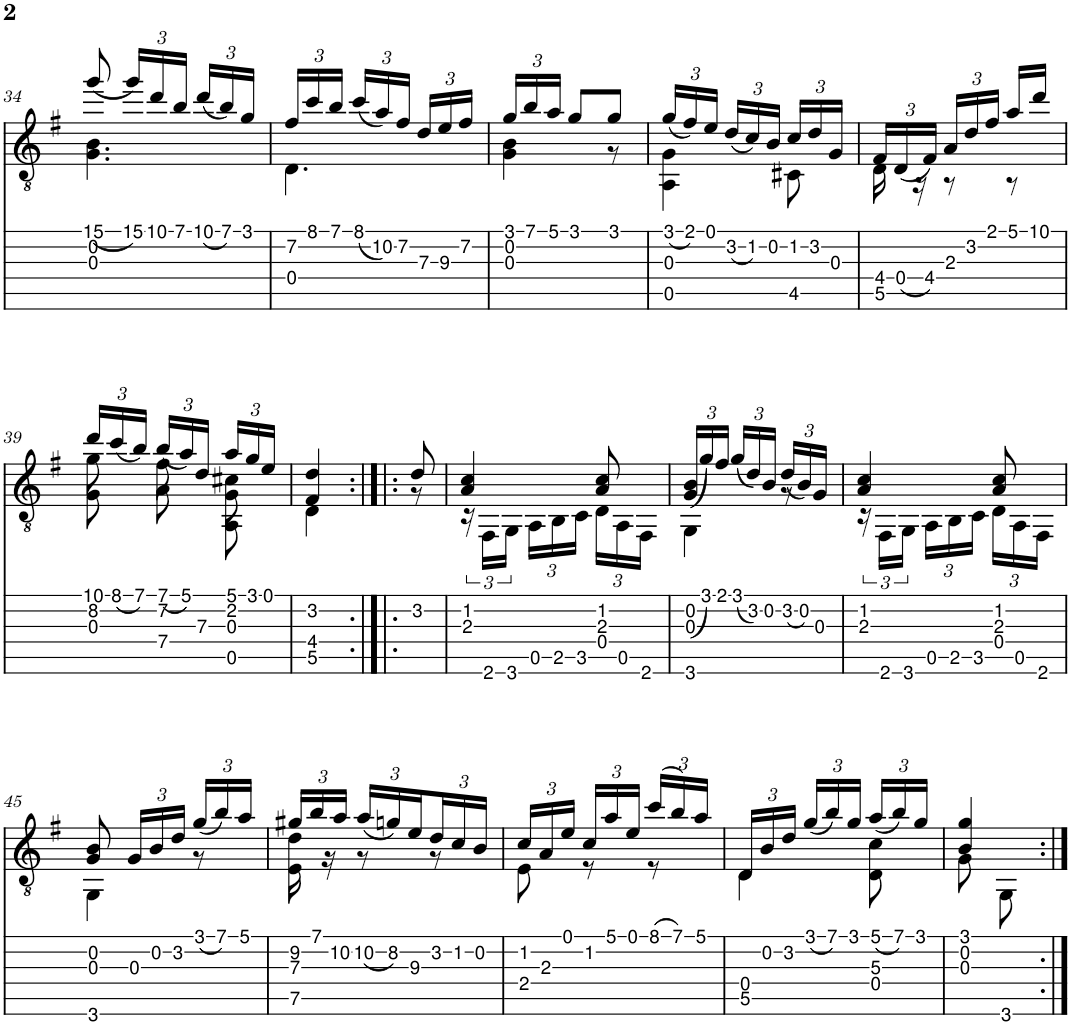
**kern	**kern
*part1	*part1
*staff2	*staff1
*I"Guitar	*
!!LO:PB:g=z
*	*clefGv2
*k[f#]	*k[f#]
*G:	*G:
*M3/8	*M3/8
=34	=34
*^	*^
8ggL	4.G 4.B	(<8gg/	4.G\ 4.B\
*Xbrackettup	*	*Xbrackettup	*
24ggL	.	24gg/LL)	.
24dd	.	24dd/	.
24b	.	24b/JJ	.
24dd	.	(<24dd/LL	.
24b	.	24b/)	.
24gJJ	.	24g/JJ	.
=35	=35	=35	=35
24f#LL	4.D	24f#/LL	4.D\
24cc	.	24cc/	.
24b	.	24b/JJ	.
24cc	.	(<24cc/LL	.
24a	.	24a/)	.
24f#	.	24f#/JJ	.
24d	.	24d/LL	.
24e	.	24e/	.
24f#JJ	.	24f#/JJ	.
=36	=36	=36	=36
24gLL	4G 4B	24g/LL	4G\ 4B\
24b	.	24b/	.
24aJ	.	24a/JJ	.
8g	.	8g/L	.
8gJ	8r	8g/J	8r
=37	=37	=37	=37
24gLL	4AA 4G	(<24g/LL	4AA\ 4G\
24f#	.	24f#/)	.
24e	.	24e/JJ	.
24d	.	(<24d/LL	.
24c	.	24c/)	.
24B	.	24B/JJ	.
24c	8C#X	24c/LL	8C#X\
24d	.	24d/	.
24GJJ	.	24G/JJ	.
=38	=38	=38	=38
24F#LL	16D	24F#/LL	16D\
24D	.	(<24D/	.
.	16r	.	16r
24F#	.	24F#/JJ)	.
24A	8r	24A/LL	8r
24d	.	24d/	.
24f#	.	24f#/JJ	.
16a	8r	16a/LL	8r
16ddJJ	.	16dd/JJ	.
!!LO:LB:g=z
=39	=39	=39	=39
*	*^	*	*^
24ddLL	8GL	8gL	24dd/LL	8G\	8g\
24cc	.	.	(<24cc/	.	.
24b	.	.	24b/JJ)	.	.
24b	8A	8f#	(<24b/LL	8A\	8f#\
24a	.	.	24a/)	.	.
24d	.	.	24d/JJ	.	.
24a	8AAJ	8G\ 8c#X\J	24a/LL	8AA\	8G\ 8c#X\
24g	.	.	24g/	.	.
24eJJ	.	.	24e/JJ	.	.
*	*v	*v	*	*	*
*	*	*	*v	*v
=40	=40	=40	=40
4F# 4d	4D	4F#/ 4d/	4D\
=41:|!|:	=41:|!|:	=41:|!|:	=41:|!|:
8d	8r	8d/	8r
=42	=42	=42	=42
*	*	*	*brackettup
4A 4c	24r	4A/ 4c/	24r
.	24FF#LL	.	24FF#\LL
.	24GG	.	24GG\JJ
*	*	*	*Xbrackettup
.	24AA	.	24AA\LL
.	24BB	.	24BB\
.	24C	.	24C\JJ
8A 8c	24D	8A/ 8c/	24D\LL
.	24AA	.	24AA\
.	24FF#JJ	.	24FF#\JJ
=43	=43	=43	=43
24G\ 24B\LL	4GG	(<24G/ 24B/LL	4GG\
24g	.	24g/)	.
24f#	.	24f#/JJ	.
24g	.	(<24g/LL	.
24d	.	24d/)	.
24B	.	24B/JJ	.
24d	8r	(<24d/LL	8r
24B	.	24B/)	.
24GJJ	.	24G/JJ	.
=44	=44	=44	=44
*	*	*	*brackettup
4A 4c	24r	4A/ 4c/	24r
.	24FF#LL	.	24FF#\LL
.	24GG	.	24GG\JJ
*	*	*	*Xbrackettup
.	24AA	.	24AA\LL
.	24BB	.	24BB\
.	24C	.	24C\JJ
8A 8c	24D	8A/ 8c/	24D\LL
.	24AA	.	24AA\
.	24FF#JJ	.	24FF#\JJ
!!LO:LB:g=z	!!
=45	=45	=45	=45
8G\ 8B\L	4GG	8G/ 8B/	4GG\
24GL	.	24G/LL	.
24B	.	24B/	.
24d	.	24d/JJ	.
24g	8r	(<24g/LL	8r
24b	.	24b/)	.
24aJJ	.	24a/JJ	.
=46	=46	=46	=46
24g#XLL	16E 16d	24g#X/LL	16E\ 16d\
24b	.	24b/	.
.	16r	.	16r
24a	.	24a/JJ	.
24a	8r	(<24a/LL	8r
24gn	.	24gn/)	.
24e	.	24e/	.
24d	8r	24d/	8r
24c	.	24c/	.
24BJJ	.	24B/JJ	.
=47	=47	=47	=47
24cLL	8E	24c/LL	8E\
24A	.	24A/	.
24e	.	24e/JJ	.
24c	8r	24c/LL	8r
24a	.	24a/	.
24e	.	24e/JJ	.
24cc	8r	(24cc/LL	8r
24b	.	24b/)	.
24aJJ	.	24a/JJ	.
=48	=48	=48	=48
24DLL	4D	24D/LL	4D\
24B	.	24B/	.
24d	.	24d/JJ	.
24g	.	(<24g/LL	.
24b	.	24b/)	.
24g	.	24g/JJ	.
24a	8D 8c	(<24a/LL	8D\ 8c\
24b	.	24b/)	.
24gJJ	.	24g/JJ	.
=49	=49	=49	=49
4B 4g	8GL	4B/ 4g/	8G\
.	8GGJ	.	8GG\
*v	*v	*	*
*	*v	*v
=:|!	=:|!
*-	*-
